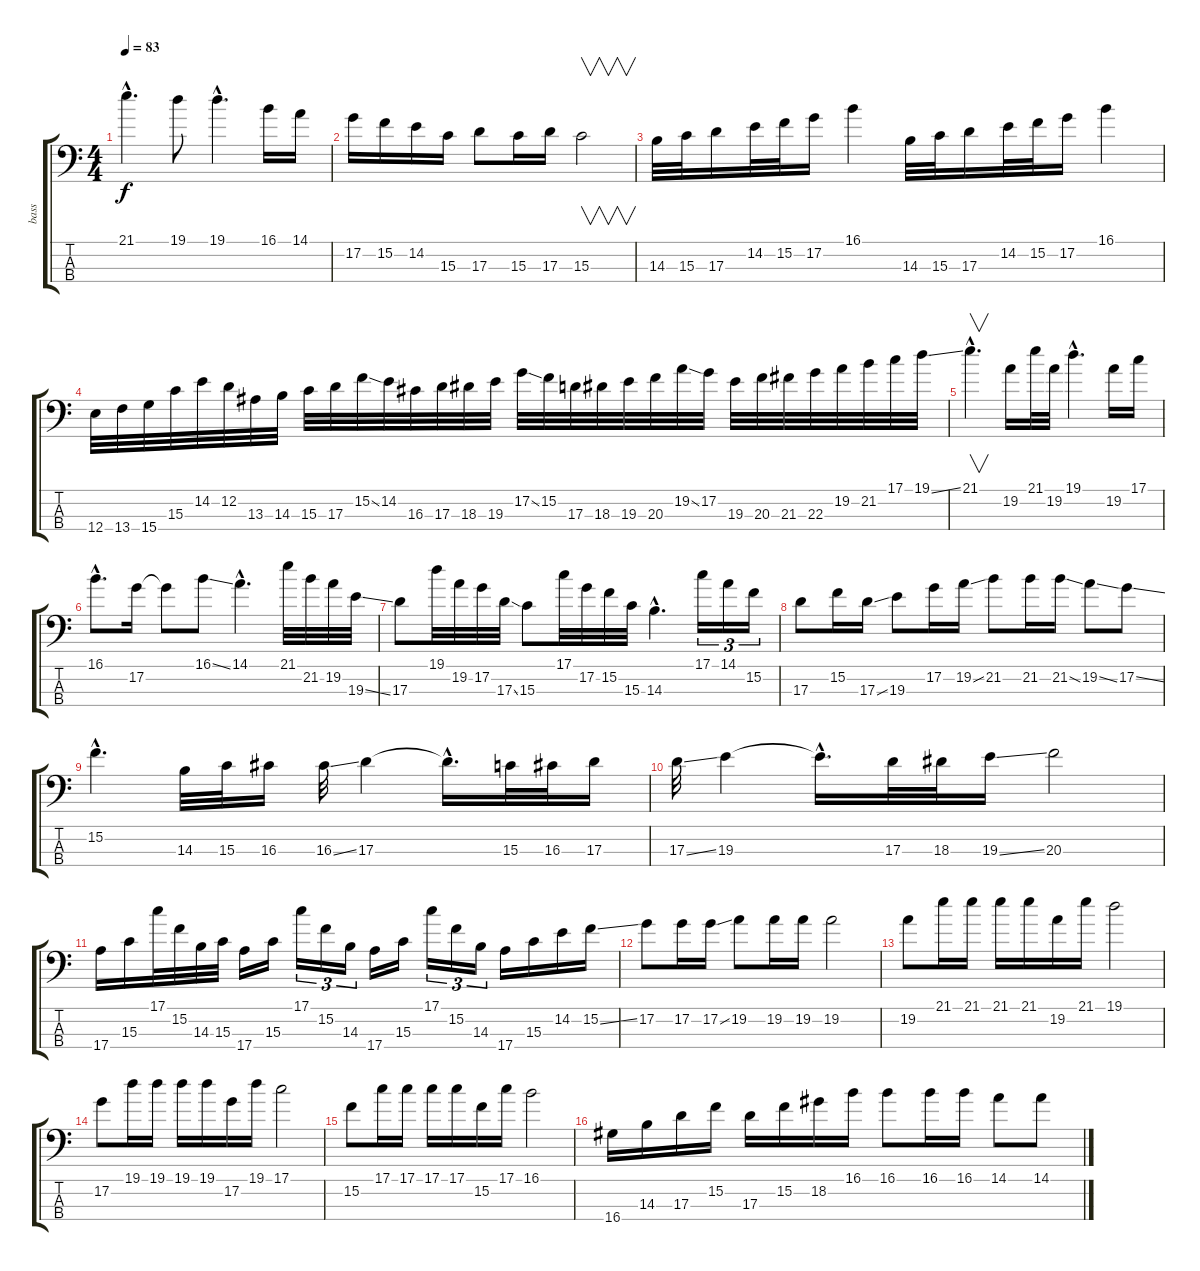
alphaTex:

\track ("bass" "bass") {instrument electricbassfinger}
\staff {score tabs}
\tuning (G2 D2 A1 E1) {hide}
\ts (4 4)
\tempo 83
\clef f4
\ks c
21.1{hac}.4{d dy f} 19.1.8 19.1{hac}.4{d} 16.1.16 14.1.16 |
17.2.16 15.2.16 14.2.16 15.3.16 17.3.8 15.3.16 17.3.16 15.3.2{v} |
14.3.32 15.3.32 17.3.16 14.2.32 15.2.32 17.2.16 16.1.4 14.3.32 15.3.32 17.3.16 14.2.32 15.2.32 17.2.16 16.1.4 |
12.4.32 13.4.32 15.4.32 15.3.32 14.2.32 12.2.32 13.3.32 14.3.32 15.3.32 17.3.32 15.2{ss}.32 14.2.32 16.3.32 17.3.32 18.3.32 19.3.32 17.2{ss}.32 15.2.32 17.3.32 18.3.32 19.3.32 20.3.32 19.2{ss}.32 17.2.32 19.3.32 20.3.32 21.3.32 22.3.32 19.2.32 21.2.32 17.1.32 19.1{ss}.32 |
21.1{hac}.4{v d} 19.2.16 21.1.32 19.2.32 19.1{hac}.4{d} 19.2.16 17.1.16 |
16.1{hac}.8{d} 17.2.16 17.2{t}.8 16.1{ss}.8 14.1{hac}.4{d} 21.1.32 21.2.32 19.2.32 19.3{ss}.32 |
17.3.8 19.1.32 19.2.32 17.2.32 17.3{ss}.32 15.3.8 17.1.32 17.2.32 15.2.32 15.3.32 14.3{hac}.4{d} 17.1.16{tu (3 2)} 14.1.16{tu (3 2)} 15.2.16{tu (3 2)} |
17.3.8 15.2.16 17.3{ss}.16 19.3.8 17.2.16 19.2{ss}.16 21.2.8 21.2.16 21.2{ss}.16 19.2{ss}.8 17.2{ss}.8 |
15.2{hac}.4{d} 14.3.32 15.3.32 16.3.16 16.3{ss}.32 17.3.4 17.3{hac t}.16{d} 15.3.32 16.3.32 17.3.16 |
17.3{ss}.32 19.3.4 19.3{hac t}.16{d} 17.3.32 18.3.32 19.3{ss}.16 20.3.2 |
17.4.16 15.3.16 17.1.32 15.2.32 14.3.32 15.3.32 17.4.16 15.3.16 17.1.16{tu (3 2)} 15.2.16{tu (3 2)} 14.3.16{tu (3 2)} 17.4.16 15.3.16 17.1.16{tu (3 2)} 15.2.16{tu (3 2)} 14.3.16{tu (3 2)} 17.4.16 15.3.16 14.2.16 15.2{ss}.16 |
17.2.8 17.2.16 17.2{ss}.16 19.2.8 19.2.16 19.2.16 19.2.2 |
19.2.8 21.1.16 21.1.16 21.1.16 21.1.16 19.2.16 21.1.16 19.1.2 |
17.2.8 19.1.16 19.1.16 19.1.16 19.1.16 17.2.16 19.1.16 17.1.2 |
15.2.8 17.1.16 17.1.16 17.1.16 17.1.16 15.2.16 17.1.16 16.1.2 |
16.4.16 14.3.16 17.3.16 15.2.16 17.3.16 15.2.16 18.2.16 16.1.16 16.1.8 16.1.16 16.1.16 14.1.8 14.1.8
